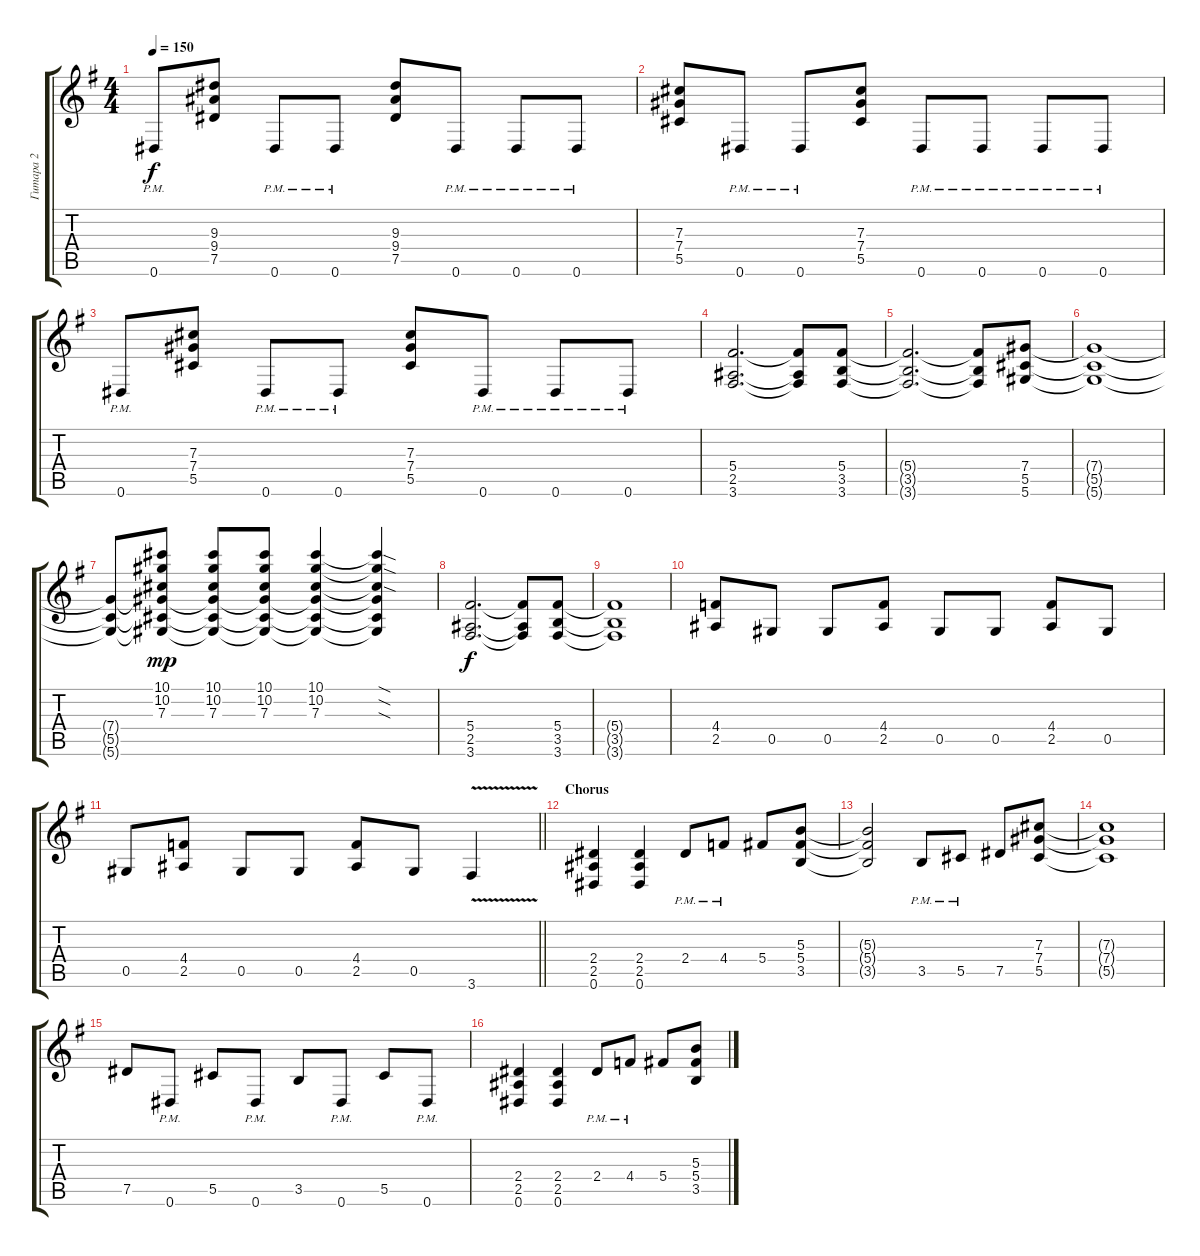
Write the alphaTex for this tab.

\track ("Гитара 2" "Гитара 2") {instrument distortionguitar}
\staff {score tabs}
\tuning (Eb4 Bb3 Gb3 Db3 Ab2 Eb2) {hide}
\ts (4 4)
\tempo 150
\clef g2
\ks eminor
0.6{pm}.8{dy f} (9.3 9.4 7.5).8 0.6{pm}.8 0.6{pm}.8 (9.3 9.4 7.5).8 0.6{pm}.8 0.6{pm}.8 0.6{pm}.8 |
(7.3 7.4 5.5).8 0.6{pm}.8 0.6{pm}.8 (7.3 7.4 5.5).8 0.6{pm}.8 0.6{pm}.8 0.6{pm}.8 0.6{pm}.8 |
0.6{pm}.8 (7.3 7.4 5.5).8 0.6{pm}.8 0.6{pm}.8 (7.3 7.4 5.5).8 0.6{pm}.8 0.6{pm}.8 0.6{pm}.8 |
(5.4 2.5 3.6).2{d} (5.4{t} 2.5{t} 3.6{t}).8 (5.4 3.5 3.6).8 |
(5.4{t} 3.5{t} 3.6{t}).2{d} (5.4{t} 3.5{t} 3.6{t}).8 (7.4 5.5 5.6).8 |
(7.4{t} 5.5{t} 5.6{t}).1 |
(7.4{t} 5.5{t} 5.6{t}).8 (10.1 10.2 7.3 7.4{t} 5.5{t} 5.6{t}).8{dy mp} (10.1 10.2 7.3 7.4{t} 5.5{t} 5.6{t}).8 (10.1 10.2 7.3 7.4{t} 5.5{t} 5.6{t}).8 (10.1 10.2 7.3 7.4{t} 5.5{t} 5.6{t}).4 (10.1{sod t} 10.2{sod t} 7.3{sod t} 7.4{t} 5.5{t} 5.6{t}).4 |
(5.4 2.5 3.6).2{d dy f} (5.4{t} 2.5{t} 3.6{t}).8 (5.4 3.5 3.6).8 |
(5.4{t} 3.5{t} 3.6{t}).1 |
(4.4 2.5).8 0.5.8 0.5.8 (4.4 2.5).8 0.5.8 0.5.8 (4.4 2.5).8 0.5.8 |
\barLineRight lightlight
0.5.8 (4.4 2.5).8 0.5.8 0.5.8 (4.4 2.5).8 0.5.8 3.6{v}.4 |
\section ("" "Chorus")
(2.4 2.5 0.6).4 (2.4 2.5 0.6).4 2.4{pm}.8 4.4{pm}.8 5.4.8 (5.3 5.4 3.5).8 |
(5.3{t} 5.4{t} 3.5{t}).2 3.5{pm}.8 5.5{pm}.8 7.5.8 (7.3 7.4 5.5).8 |
(7.3{t} 7.4{t} 5.5{t}).1 |
7.5.8 0.6{pm}.8 5.5.8 0.6{pm}.8 3.5.8 0.6{pm}.8 5.5.8 0.6{pm}.8 |
(2.4 2.5 0.6).4 (2.4 2.5 0.6).4 2.4{pm}.8 4.4{pm}.8 5.4.8 (5.3 5.4 3.5).8
